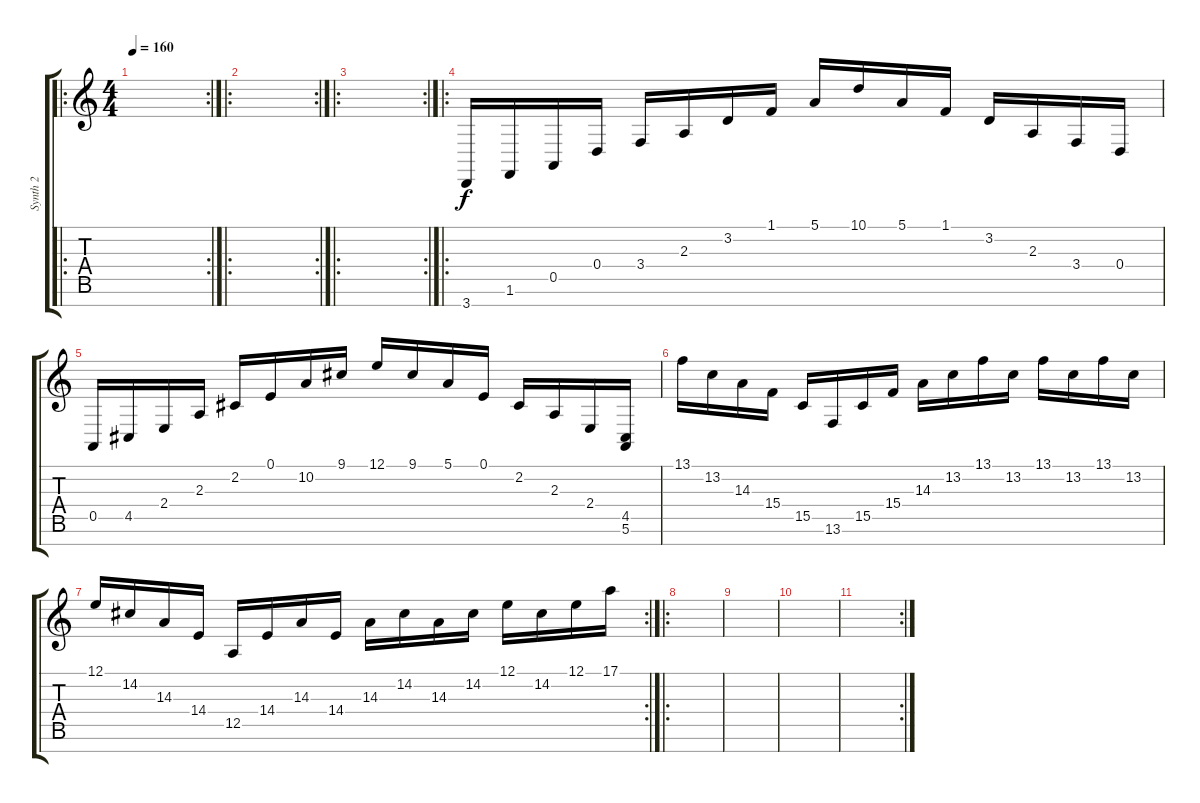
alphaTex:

\track ("Synth 2" "Synth 2") {instrument pad3polysynth}
\staff {score tabs}
\tuning (E4 B3 G3 D3 A2 E2 B1) {hide}
\ro
\rc 2
\ts (4 4)
\tempo 160
\clef g2
\ks c
|
\ro
\rc 2
|
\ro
\rc 2
|
\ro
3.7.16 1.6.16 0.5.16 0.4.16 3.4.16 2.3.16 3.2.16 1.1.16 5.1.16 10.1.16 5.1.16 1.1.16 3.2.16 2.3.16 3.4.16 0.4.16 |
0.5.16 4.5.16 2.4.16 2.3.16 2.2.16 0.1.16 10.2.16 9.1.16 12.1.16 9.1.16 5.1.16 0.1.16 2.2.16 2.3.16 2.4.16 (4.5 5.6).16 |
13.1.16 13.2.16 14.3.16 15.4.16 15.5.16 13.6.16 15.5.16 15.4.16 14.3.16 13.2.16 13.1.16 13.2.16 13.1.16 13.2.16 13.1.16 13.2.16 |
\rc 2
12.1.16 14.2.16 14.3.16 14.4.16 12.5.16 14.4.16 14.3.16 14.4.16 14.3.16 14.2.16 14.3.16 14.2.16 12.1.16 14.2.16 12.1.16 17.1.16 |
\ro
|
|
|
\rc 2
